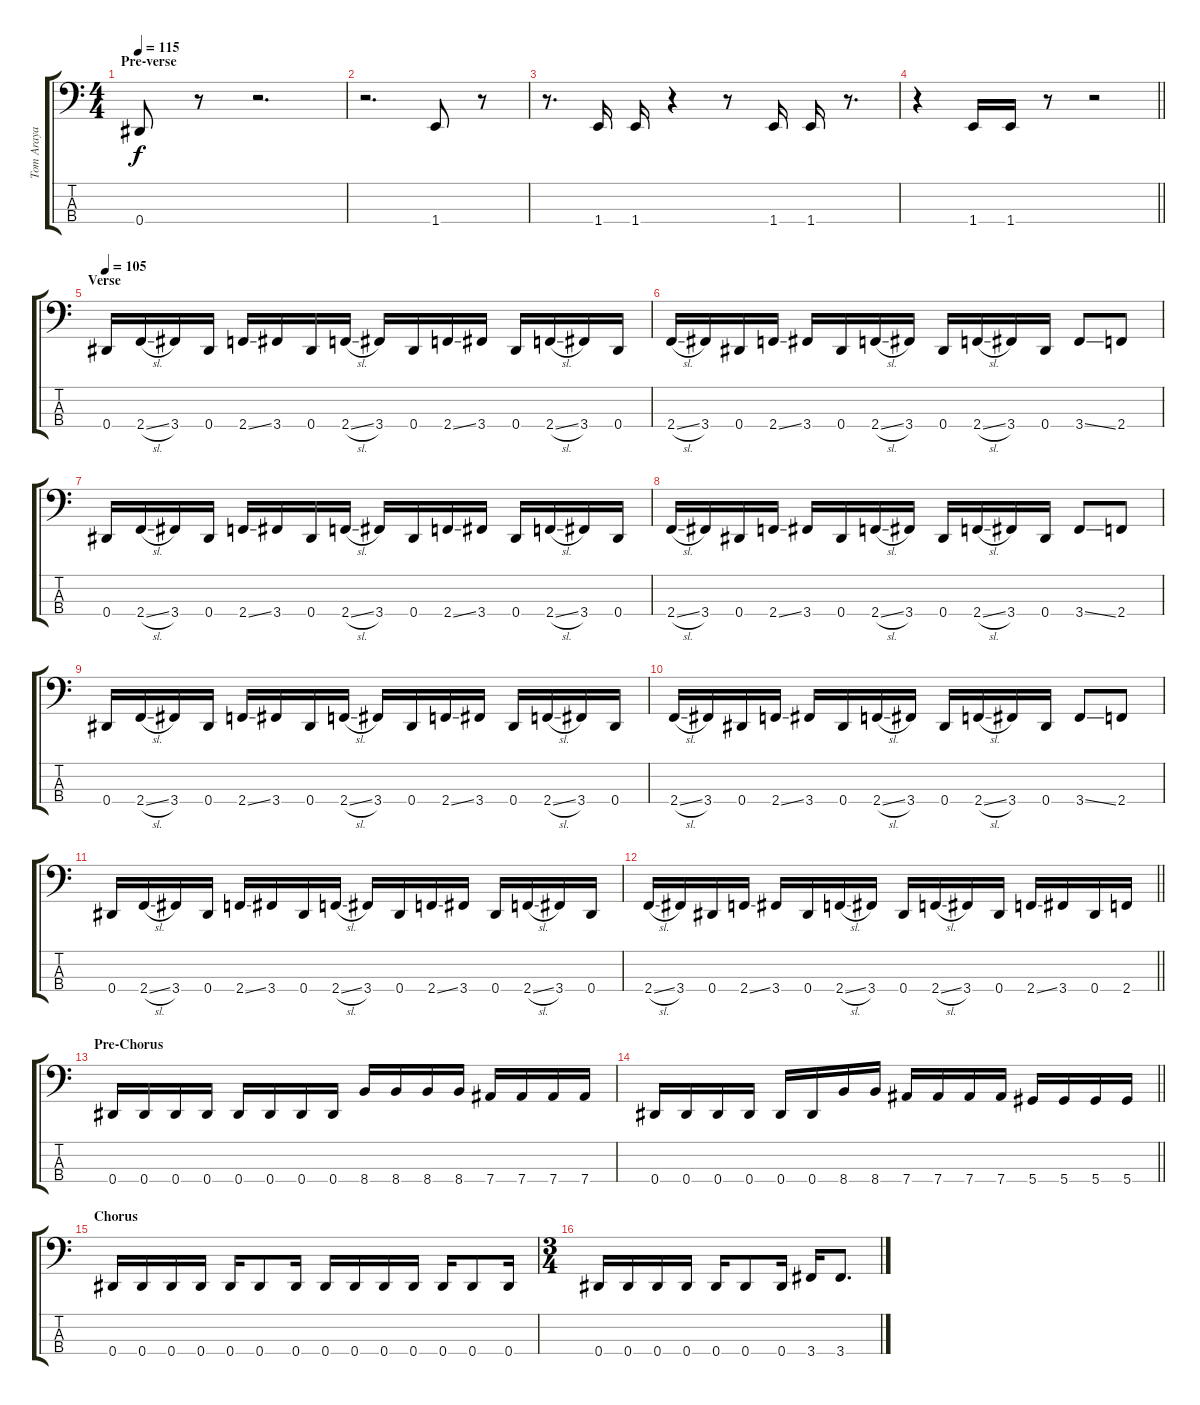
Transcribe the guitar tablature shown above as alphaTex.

\track ("Tom Araya" "Tom Araya") {instrument electricbasspick}
\staff {score tabs}
\tuning (Gb2 Db2 Ab1 Eb1) {hide}
\ts (4 4)
\section ("" "Pre-verse")
\tempo 115
\clef f4
\ks c
0.4.8{dy f} r.8 r.2{d} |
r.2{d} 1.4.8 r.8 |
r.8{d} 1.4.16 1.4.16 r.4 r.8 1.4.16 1.4.16 r.8{d} |
\barLineRight lightlight
r.4 1.4.16 1.4.16 r.8 r.2 |
\section ("" "Verse")
\tempo 105
0.4.16 2.4{sl}.16 3.4.16 0.4.16 2.4{ss}.16 3.4.16 0.4.16 2.4{sl}.16 3.4.16 0.4.16 2.4{ss}.16 3.4.16 0.4.16 2.4{sl}.16 3.4.16 0.4.16 |
2.4{sl}.16 3.4.16 0.4.16 2.4{ss}.16 3.4.16 0.4.16 2.4{sl}.16 3.4.16 0.4.16 2.4{sl}.16 3.4.16 0.4.16 3.4{ss}.8 2.4.8 |
0.4.16 2.4{sl}.16 3.4.16 0.4.16 2.4{ss}.16 3.4.16 0.4.16 2.4{sl}.16 3.4.16 0.4.16 2.4{ss}.16 3.4.16 0.4.16 2.4{sl}.16 3.4.16 0.4.16 |
2.4{sl}.16 3.4.16 0.4.16 2.4{ss}.16 3.4.16 0.4.16 2.4{sl}.16 3.4.16 0.4.16 2.4{sl}.16 3.4.16 0.4.16 3.4{ss}.8 2.4.8 |
0.4.16 2.4{sl}.16 3.4.16 0.4.16 2.4{ss}.16 3.4.16 0.4.16 2.4{sl}.16 3.4.16 0.4.16 2.4{ss}.16 3.4.16 0.4.16 2.4{sl}.16 3.4.16 0.4.16 |
2.4{sl}.16 3.4.16 0.4.16 2.4{ss}.16 3.4.16 0.4.16 2.4{sl}.16 3.4.16 0.4.16 2.4{sl}.16 3.4.16 0.4.16 3.4{ss}.8 2.4.8 |
0.4.16 2.4{sl}.16 3.4.16 0.4.16 2.4{ss}.16 3.4.16 0.4.16 2.4{sl}.16 3.4.16 0.4.16 2.4{ss}.16 3.4.16 0.4.16 2.4{sl}.16 3.4.16 0.4.16 |
\barLineRight lightlight
2.4{sl}.16 3.4.16 0.4.16 2.4{ss}.16 3.4.16 0.4.16 2.4{sl}.16 3.4.16 0.4.16 2.4{sl}.16 3.4.16 0.4.16 2.4{ss}.16 3.4.16 0.4.16 2.4.16 |
\section ("" "Pre-Chorus")
0.4.16 0.4.16 0.4.16 0.4.16 0.4.16 0.4.16 0.4.16 0.4.16 8.4.16 8.4.16 8.4.16 8.4.16 7.4.16 7.4.16 7.4.16 7.4.16 |
\barLineRight lightlight
0.4.16 0.4.16 0.4.16 0.4.16 0.4.16 0.4.16 8.4.16 8.4.16 7.4.16 7.4.16 7.4.16 7.4.16 5.4.16 5.4.16 5.4.16 5.4.16 |
\section ("" "Chorus")
0.4.16 0.4.16 0.4.16 0.4.16 0.4.16 0.4.8 0.4.16 0.4.16 0.4.16 0.4.16 0.4.16 0.4.16 0.4.8 0.4.16 |
\ts (3 4)
0.4.16 0.4.16 0.4.16 0.4.16 0.4.16 0.4.8 0.4.16 3.4.16 3.4.8{d}
